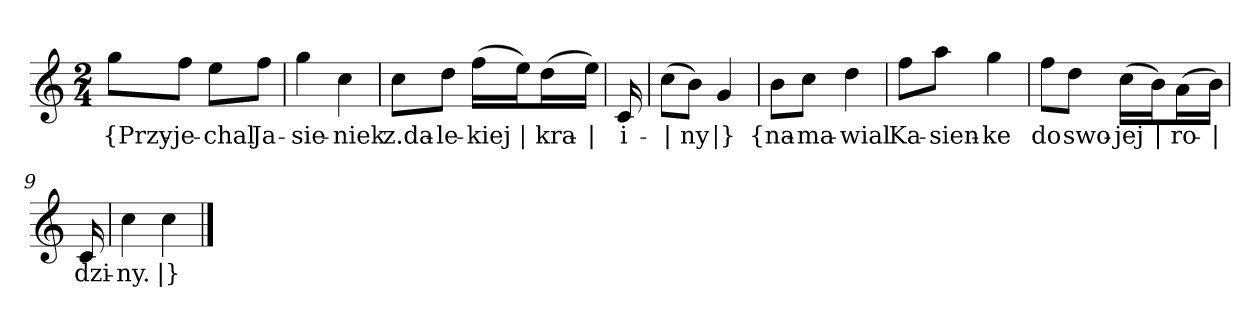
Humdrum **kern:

**kern	**text
*part1	*part1
*staff1	*staff1
*clefG2	*
*k[]	*
*C:	*
*M2/4	*
=	=
8gg\L	{Przy-
8ff\J	-je-
8ee\L	-chal
8ff\J	Ja-
=2	=2
4gg	-sie-
4cc	-niek
=3	=3
8cc\L	z.da-
8dd\J	-le-
(16ff\LL	-kiej
16ee\J)	|
(16dd\L	kra-
16ee\JJ)	|
=4y	=4y
16c	-i-
=5	=5
(8cc\L	|
8b\J)	-ny
4g	|}
=6y	=6y
8b\L	{na-
8cc\J	-ma-
4dd	-wial
=7	=7
8ff\L	Ka-
8aa\J	-sien-
4gg	-ke
=8	=8
8ff\L	do
8dd\J	swo-
(16cc\LL	-jej
16b\J)	|
(16a\L	ro-
16b\JJ)	|
=9y	=9y
16c	-dzi-
=10	=10
4cc	-ny.
4cc	|}
==	==
*-	*-
